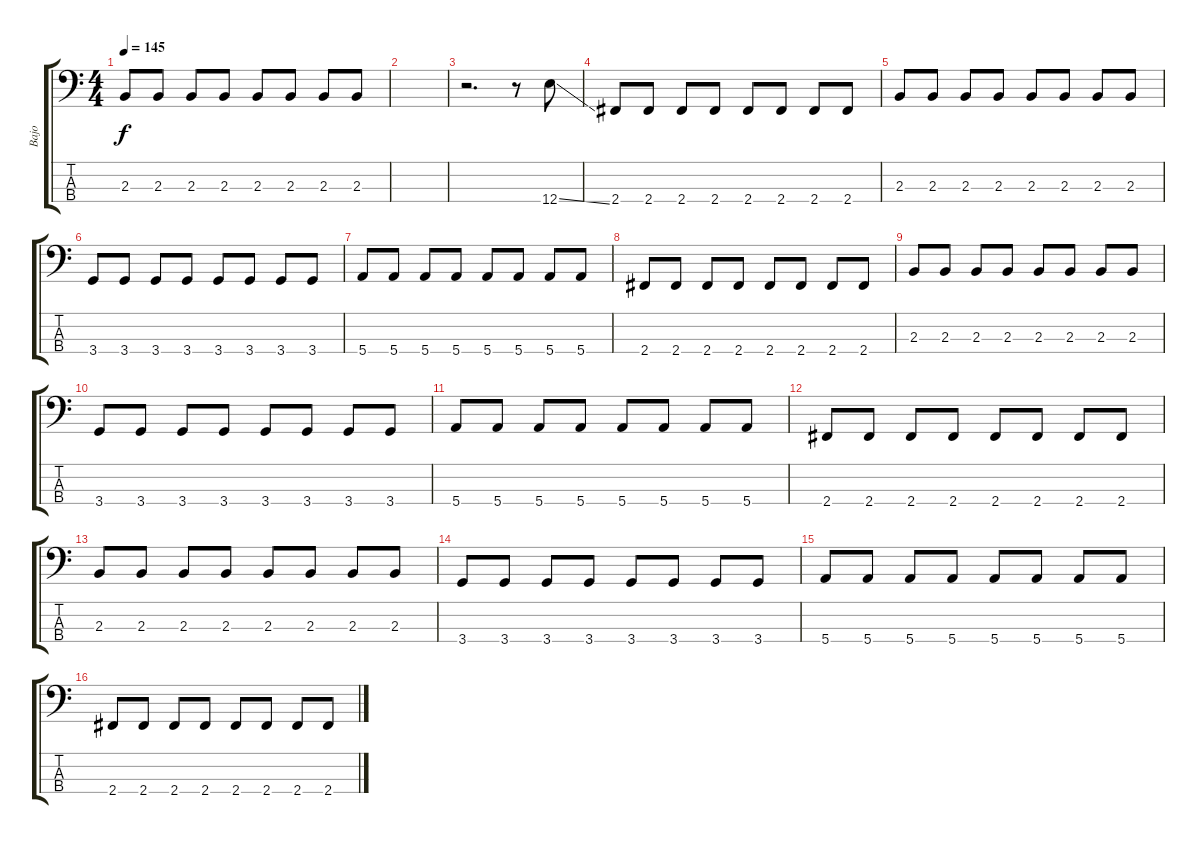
\track ("Bajo" "Bajo") {instrument electricbasspick}
\staff {score tabs}
\tuning (G2 D2 A1 E1) {hide}
\ts (4 4)
\tempo 145
\clef f4
\ks c
2.3.8{dy f} 2.3.8 2.3.8 2.3.8 2.3.8 2.3.8 2.3.8 2.3.8 |
|
r.2{d} r.8 12.4{ss}.8 |
2.4.8 2.4.8 2.4.8 2.4.8 2.4.8 2.4.8 2.4.8 2.4.8 |
2.3.8 2.3.8 2.3.8 2.3.8 2.3.8 2.3.8 2.3.8 2.3.8 |
3.4.8 3.4.8 3.4.8 3.4.8 3.4.8 3.4.8 3.4.8 3.4.8 |
5.4.8 5.4.8 5.4.8 5.4.8 5.4.8 5.4.8 5.4.8 5.4.8 |
2.4.8 2.4.8 2.4.8 2.4.8 2.4.8 2.4.8 2.4.8 2.4.8 |
2.3.8 2.3.8 2.3.8 2.3.8 2.3.8 2.3.8 2.3.8 2.3.8 |
3.4.8 3.4.8 3.4.8 3.4.8 3.4.8 3.4.8 3.4.8 3.4.8 |
5.4.8 5.4.8 5.4.8 5.4.8 5.4.8 5.4.8 5.4.8 5.4.8 |
2.4.8 2.4.8 2.4.8 2.4.8 2.4.8 2.4.8 2.4.8 2.4.8 |
2.3.8 2.3.8 2.3.8 2.3.8 2.3.8 2.3.8 2.3.8 2.3.8 |
3.4.8 3.4.8 3.4.8 3.4.8 3.4.8 3.4.8 3.4.8 3.4.8 |
5.4.8 5.4.8 5.4.8 5.4.8 5.4.8 5.4.8 5.4.8 5.4.8 |
2.4.8 2.4.8 2.4.8 2.4.8 2.4.8 2.4.8 2.4.8 2.4.8
